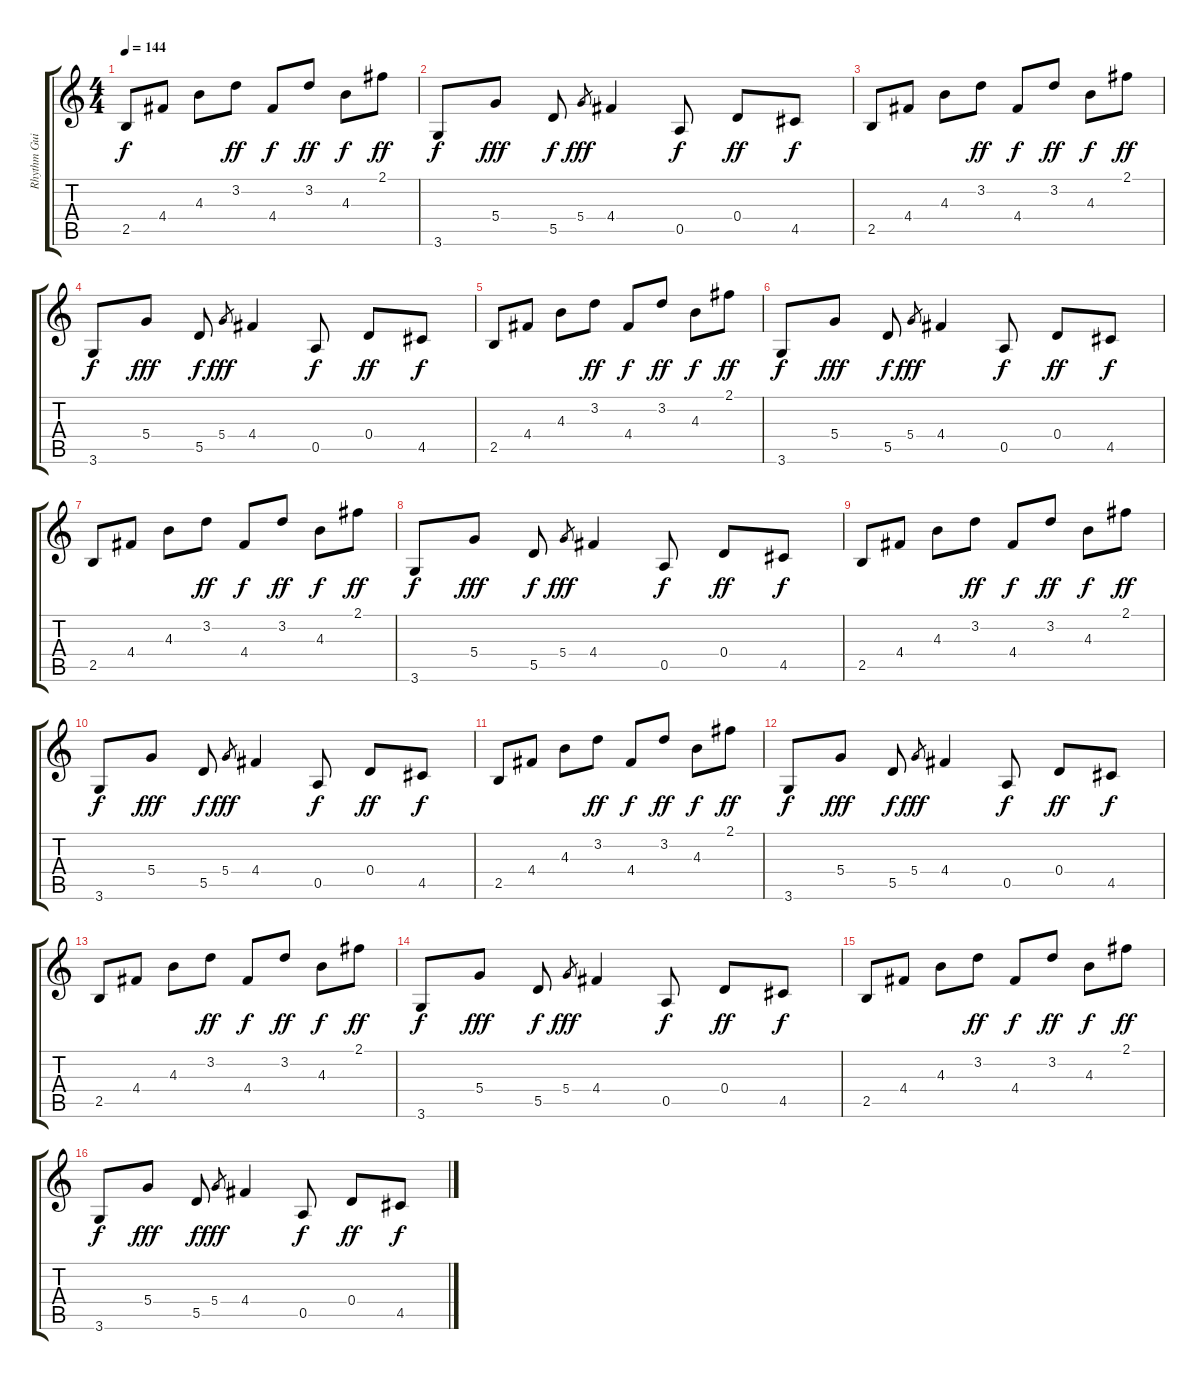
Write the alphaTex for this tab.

\track ("Rhythm Guitar 2" "Rhythm Gui") {instrument overdrivenguitar}
\staff {score tabs}
\tuning (E4 B3 G3 D3 A2 E2) {hide}
\ts (4 4)
\tempo 144
\clef g2
\ks c
2.5.8{dy f volume 6} 4.4.8 4.3.8 3.2.8{dy ff} 4.4.8{dy f} 3.2.8{dy ff} 4.3.8{dy f} 2.1.8{dy ff} |
3.6.8{dy f} 5.4.8{dy fff} 5.5.8{dy f} 5.4.8{gr dy fff} 4.4.4 0.5.8{dy f} 0.4.8{dy ff} 4.5.8{dy f} |
2.5.8 4.4.8 4.3.8 3.2.8{dy ff} 4.4.8{dy f} 3.2.8{dy ff} 4.3.8{dy f} 2.1.8{dy ff} |
3.6.8{dy f} 5.4.8{dy fff} 5.5.8{dy f} 5.4.8{gr dy fff} 4.4.4 0.5.8{dy f} 0.4.8{dy ff} 4.5.8{dy f} |
2.5.8 4.4.8 4.3.8 3.2.8{dy ff} 4.4.8{dy f} 3.2.8{dy ff} 4.3.8{dy f} 2.1.8{dy ff} |
3.6.8{dy f} 5.4.8{dy fff} 5.5.8{dy f} 5.4.8{gr dy fff} 4.4.4 0.5.8{dy f} 0.4.8{dy ff} 4.5.8{dy f} |
2.5.8 4.4.8 4.3.8 3.2.8{dy ff} 4.4.8{dy f} 3.2.8{dy ff} 4.3.8{dy f} 2.1.8{dy ff} |
3.6.8{dy f} 5.4.8{dy fff} 5.5.8{dy f} 5.4.8{gr dy fff} 4.4.4 0.5.8{dy f} 0.4.8{dy ff} 4.5.8{dy f} |
2.5.8 4.4.8 4.3.8 3.2.8{dy ff} 4.4.8{dy f} 3.2.8{dy ff} 4.3.8{dy f} 2.1.8{dy ff} |
3.6.8{dy f} 5.4.8{dy fff} 5.5.8{dy f} 5.4.8{gr dy fff} 4.4.4 0.5.8{dy f} 0.4.8{dy ff} 4.5.8{dy f} |
2.5.8 4.4.8 4.3.8 3.2.8{dy ff} 4.4.8{dy f} 3.2.8{dy ff} 4.3.8{dy f} 2.1.8{dy ff} |
3.6.8{dy f} 5.4.8{dy fff} 5.5.8{dy f} 5.4.8{gr dy fff} 4.4.4 0.5.8{dy f} 0.4.8{dy ff} 4.5.8{dy f} |
2.5.8 4.4.8 4.3.8 3.2.8{dy ff} 4.4.8{dy f} 3.2.8{dy ff} 4.3.8{dy f} 2.1.8{dy ff} |
3.6.8{dy f} 5.4.8{dy fff} 5.5.8{dy f} 5.4.8{gr dy fff} 4.4.4 0.5.8{dy f} 0.4.8{dy ff} 4.5.8{dy f} |
2.5.8 4.4.8 4.3.8 3.2.8{dy ff} 4.4.8{dy f} 3.2.8{dy ff} 4.3.8{dy f} 2.1.8{dy ff} |
3.6.8{dy f} 5.4.8{dy fff} 5.5.8{dy f} 5.4.8{gr dy fff} 4.4.4 0.5.8{dy f} 0.4.8{dy ff} 4.5.8{dy f}
